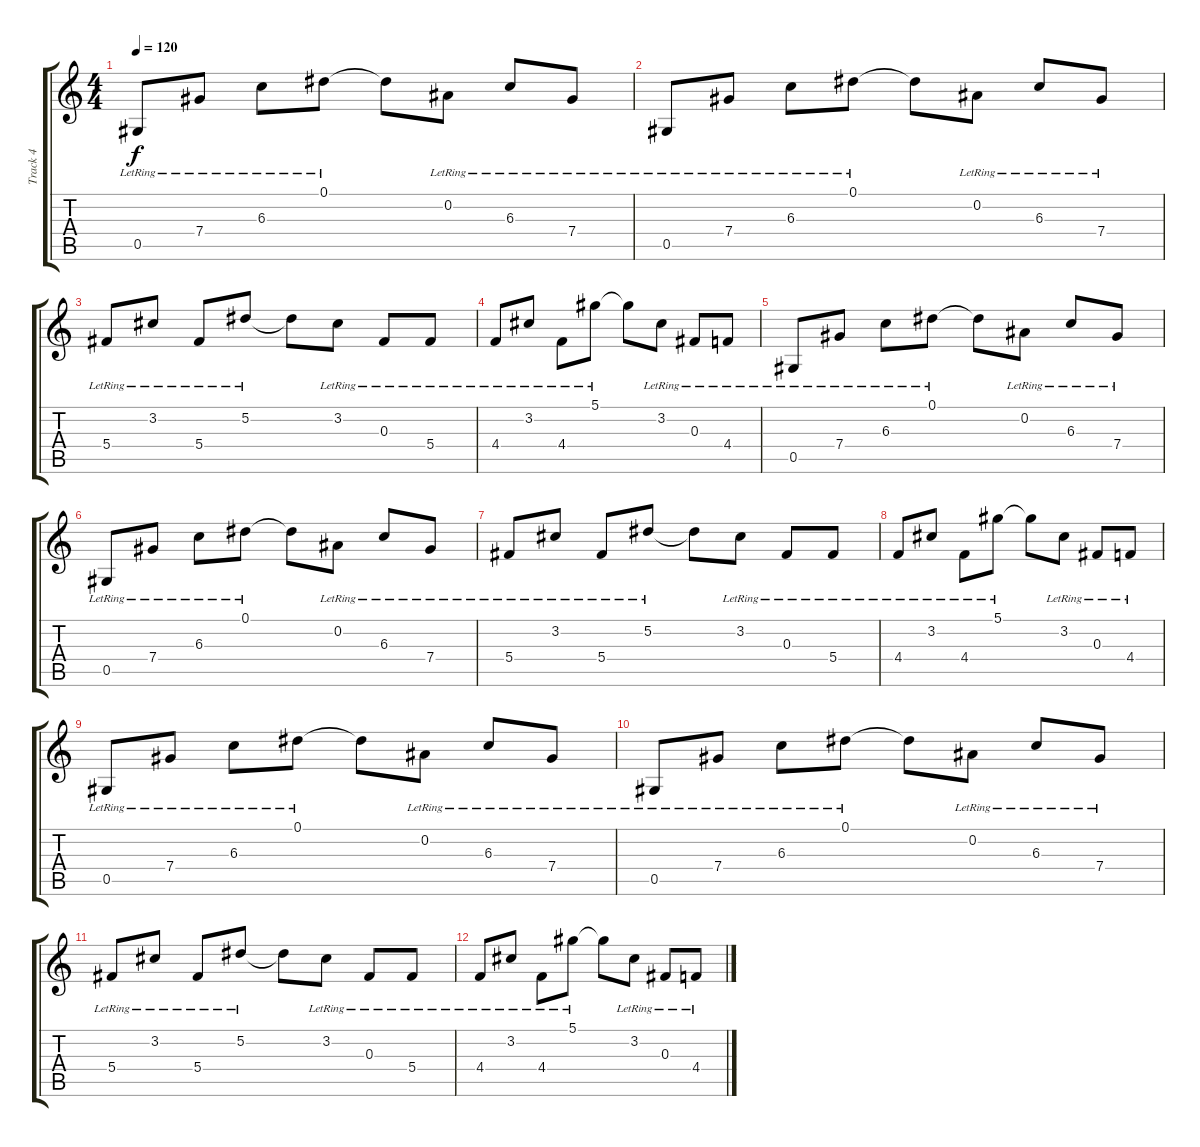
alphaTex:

\track ("Track 4" "Track 4") {instrument acousticguitarnylon}
\staff {score tabs}
\tuning (Eb4 Bb3 Gb3 Db3 Ab2 Eb2) {hide}
\ts (4 4)
\tempo 120
\clef g2
\ks c
0.5{lr}.8{dy f} 7.4{lr}.8 6.3{lr}.8 0.1{lr}.8 0.1{t}.8 0.2{lr}.8 6.3{lr}.8 7.4{lr}.8 |
0.5{lr}.8 7.4{lr}.8 6.3{lr}.8 0.1{lr}.8 0.1{t}.8 0.2{lr}.8 6.3{lr}.8 7.4{lr}.8 |
5.4{lr}.8 3.2{lr}.8 5.4{lr}.8 5.2{lr}.8 5.2{t}.8 3.2{lr}.8 0.3{lr}.8 5.4{lr}.8 |
4.4{lr}.8 3.2{lr}.8 4.4{lr}.8 5.1{lr}.8 5.1{t}.8 3.2{lr}.8 0.3{lr}.8 4.4{lr}.8 |
0.5{lr}.8 7.4{lr}.8 6.3{lr}.8 0.1{lr}.8 0.1{t}.8 0.2{lr}.8 6.3{lr}.8 7.4{lr}.8 |
0.5{lr}.8 7.4{lr}.8 6.3{lr}.8 0.1{lr}.8 0.1{t}.8 0.2{lr}.8 6.3{lr}.8 7.4{lr}.8 |
5.4{lr}.8 3.2{lr}.8 5.4{lr}.8 5.2{lr}.8 5.2{t}.8 3.2{lr}.8 0.3{lr}.8 5.4{lr}.8 |
4.4{lr}.8 3.2{lr}.8 4.4{lr}.8 5.1{lr}.8 5.1{t}.8 3.2{lr}.8 0.3{lr}.8 4.4{lr}.8 |
0.5{lr}.8 7.4{lr}.8 6.3{lr}.8 0.1{lr}.8 0.1{t}.8 0.2{lr}.8 6.3{lr}.8 7.4{lr}.8 |
0.5{lr}.8 7.4{lr}.8 6.3{lr}.8 0.1{lr}.8 0.1{t}.8 0.2{lr}.8 6.3{lr}.8 7.4{lr}.8 |
5.4{lr}.8 3.2{lr}.8 5.4{lr}.8 5.2{lr}.8 5.2{t}.8 3.2{lr}.8 0.3{lr}.8 5.4{lr}.8 |
4.4{lr}.8 3.2{lr}.8 4.4{lr}.8 5.1{lr}.8 5.1{t}.8 3.2{lr}.8 0.3{lr}.8 4.4{lr}.8
